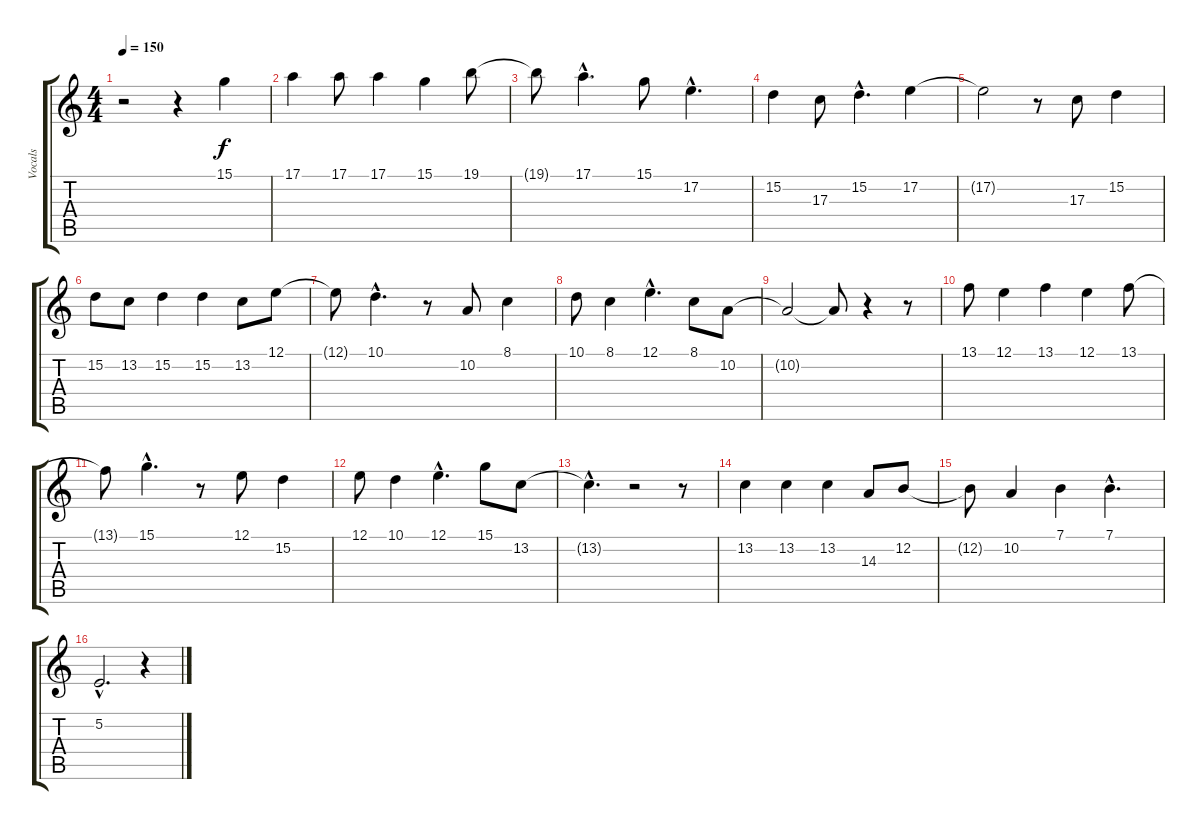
\track ("Vocals" "Vocals") {instrument flute}
\staff {score tabs}
\tuning (E4 B3 G3 D3 A2 E2) {hide}
\ts (4 4)
\tempo 150
\clef g2
\ks c
r.2{dy f} r.4 15.1.4 |
17.1.4 17.1.8 17.1.4 15.1.4 19.1.8 |
19.1{t}.8 17.1{hac}.4{d} 15.1.8 17.2{hac}.4{d} |
15.2.4 17.3.8 15.2{hac}.4{d} 17.2.4 |
17.2{t}.2 r.8 17.3.8 15.2.4 |
15.2.8 13.2.8 15.2.4 15.2.4 13.2.8 12.1.8 |
12.1{t}.8 10.1{hac}.4{d} r.8 10.2.8 8.1.4 |
10.1.8 8.1.4 12.1{hac}.4{d} 8.1.8 10.2.8 |
10.2{t}.2 10.2{t}.8 r.4 r.8 |
13.1.8 12.1.4 13.1.4 12.1.4 13.1.8 |
13.1{t}.8 15.1{hac}.4{d} r.8 12.1.8 15.2.4 |
12.1.8 10.1.4 12.1{hac}.4{d} 15.1.8 13.2.8 |
13.2{hac t}.4{d} r.2 r.8 |
13.2.4 13.2.4 13.2.4 14.3.8 12.2.8 |
12.2{t}.8 10.2.4 7.1.4 7.1{hac}.4{d} |
5.2{hac}.2{d} r.4
